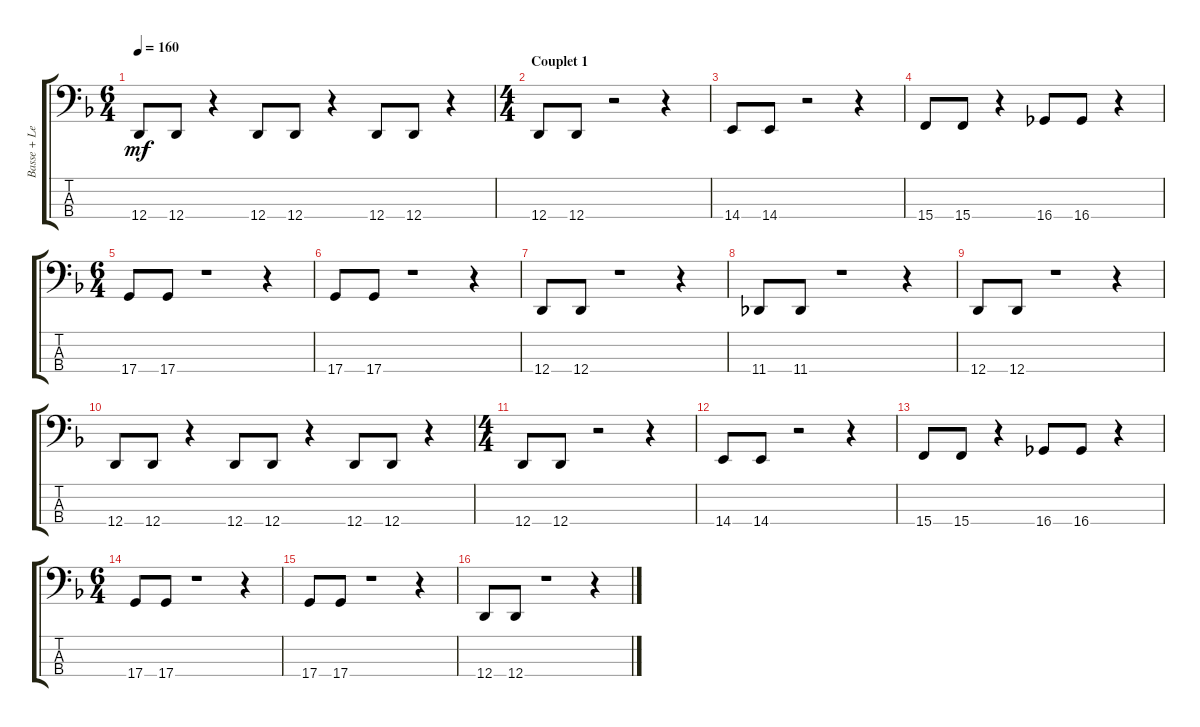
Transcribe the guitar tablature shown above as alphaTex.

\track ("Basse + Lead" "Basse + Le") {instrument lead8bassandlead}
\staff {score tabs}
\tuning (G2 D2 A1 D1) {hide}
\ts (6 4)
\tempo 160
\clef f4
\ks f
12.4.8{dy mf} 12.4.8 r.4 12.4.8 12.4.8 r.4 12.4.8 12.4.8 r.4 |
\ts (4 4)
\section ("" "Couplet 1")
12.4.8 12.4.8 r.2 r.4 |
14.4.8 14.4.8 r.2 r.4 |
15.4.8 15.4.8 r.4 16.4.8 16.4.8 r.4 |
\ts (6 4)
17.4.8 17.4.8 r.1 r.4 |
17.4.8 17.4.8 r.1 r.4 |
12.4.8 12.4.8 r.1 r.4 |
11.4.8 11.4.8 r.1 r.4 |
12.4.8 12.4.8 r.1 r.4 |
12.4.8 12.4.8 r.4 12.4.8 12.4.8 r.4 12.4.8 12.4.8 r.4 |
\ts (4 4)
12.4.8 12.4.8 r.2 r.4 |
14.4.8 14.4.8 r.2 r.4 |
15.4.8 15.4.8 r.4 16.4.8 16.4.8 r.4 |
\ts (6 4)
17.4.8 17.4.8 r.1 r.4 |
17.4.8 17.4.8 r.1 r.4 |
12.4.8 12.4.8 r.1 r.4
